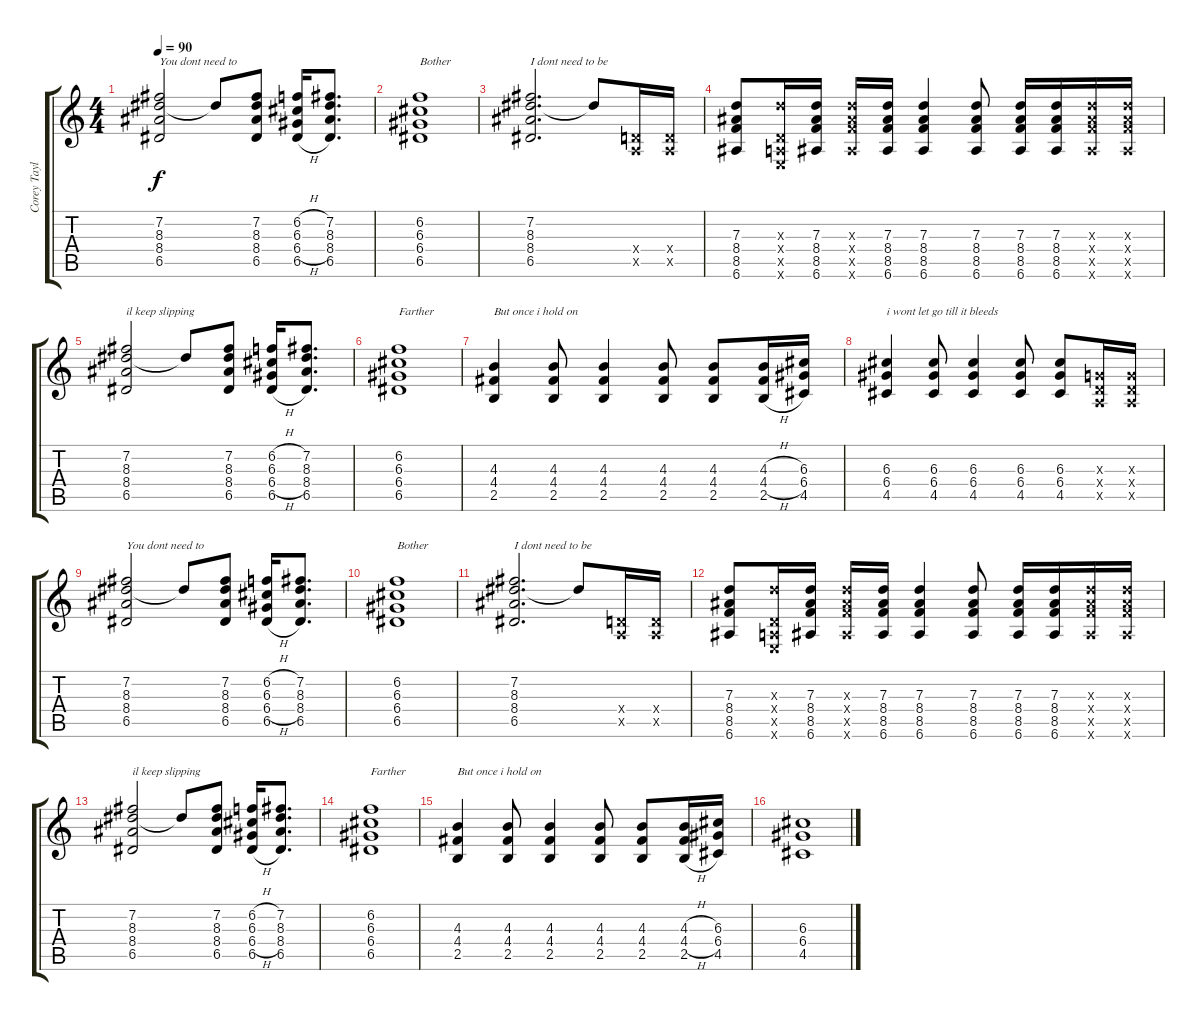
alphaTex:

\track ("Corey Taylor" "Corey Tayl") {instrument electricguitarclean}
\staff {score tabs}
\tuning (E4 B3 G3 D3 A2 E2) {hide}
\ts (4 4)
\tempo 90
\clef g2
\ks c
(7.2 8.3 8.4 6.5).2{txt "You dont need to" dy f} 8.3{t}.8 (7.2 8.3 8.4 6.5).8 (6.2{h} 6.3{h} 6.4{h} 6.5{h}).16 (7.2 8.3 8.4 6.5).8{d} |
(6.2 6.3 6.4 6.5).1{txt "Bother"} |
(7.2 8.3 8.4 6.5).2{d txt "I dont need to be"} 8.3{t}.8 (0.4{x} 0.5{x}).16 (0.4{x} 0.5{x}).16 |
(7.3 8.4 8.5 6.6).8 (7.3{x} 0.4{x} 0.5{x} 0.6{x}).16 (7.3 8.4 8.5 6.6).16 (7.3{x} 8.4{x} 8.5{x} 6.6{x}).16 (7.3 8.4 8.5 6.6).16 (7.3 8.4 8.5 6.6).4 (7.3 8.4 8.5 6.6).8 (7.3 8.4 8.5 6.6).16 (7.3 8.4 8.5 6.6).16 (7.3{x} 8.4{x} 8.5{x} 6.6{x}).16 (7.3{x} 8.4{x} 8.5{x} 6.6{x}).16 |
(7.2 8.3 8.4 6.5).2{txt "il keep slipping"} 8.3{t}.8 (7.2 8.3 8.4 6.5).8 (6.2{h} 6.3{h} 6.4{h} 6.5{h}).16 (7.2 8.3 8.4 6.5).8{d} |
(6.2 6.3 6.4 6.5).1{txt "Farther"} |
(4.3 4.4 2.5).4{txt "But once i hold on"} (4.3 4.4 2.5).8 (4.3 4.4 2.5).4 (4.3 4.4 2.5).8 (4.3 4.4 2.5).8 (4.3{h} 4.4{h} 2.5{h}).16 (6.3 6.4 4.5).16 |
(6.3 6.4 4.5).4{txt "i wont let go till it bleeds"} (6.3 6.4 4.5).8 (6.3 6.4 4.5).4 (6.3 6.4 4.5).8 (6.3 6.4 4.5).8 (0.3{x} 0.4{x} 0.5{x}).16 (0.3{x} 0.4{x} 0.5{x}).16 |
(7.2 8.3 8.4 6.5).2{txt "You dont need to"} 8.3{t}.8 (7.2 8.3 8.4 6.5).8 (6.2{h} 6.3{h} 6.4{h} 6.5{h}).16 (7.2 8.3 8.4 6.5).8{d} |
(6.2 6.3 6.4 6.5).1{txt "Bother"} |
(7.2 8.3 8.4 6.5).2{d txt "I dont need to be"} 8.3{t}.8 (0.4{x} 0.5{x}).16 (0.4{x} 0.5{x}).16 |
(7.3 8.4 8.5 6.6).8 (7.3{x} 0.4{x} 0.5{x} 0.6{x}).16 (7.3 8.4 8.5 6.6).16 (7.3{x} 8.4{x} 8.5{x} 6.6{x}).16 (7.3 8.4 8.5 6.6).16 (7.3 8.4 8.5 6.6).4 (7.3 8.4 8.5 6.6).8 (7.3 8.4 8.5 6.6).16 (7.3 8.4 8.5 6.6).16 (7.3{x} 8.4{x} 8.5{x} 6.6{x}).16 (7.3{x} 8.4{x} 8.5{x} 6.6{x}).16 |
(7.2 8.3 8.4 6.5).2{txt "il keep slipping"} 8.3{t}.8 (7.2 8.3 8.4 6.5).8 (6.2{h} 6.3{h} 6.4{h} 6.5{h}).16 (7.2 8.3 8.4 6.5).8{d} |
(6.2 6.3 6.4 6.5).1{txt "Farther"} |
(4.3 4.4 2.5).4{txt "But once i hold on"} (4.3 4.4 2.5).8 (4.3 4.4 2.5).4 (4.3 4.4 2.5).8 (4.3 4.4 2.5).8 (4.3{h} 4.4{h} 2.5{h}).16 (6.3 6.4 4.5).16 |
(6.3 6.4 4.5).1
